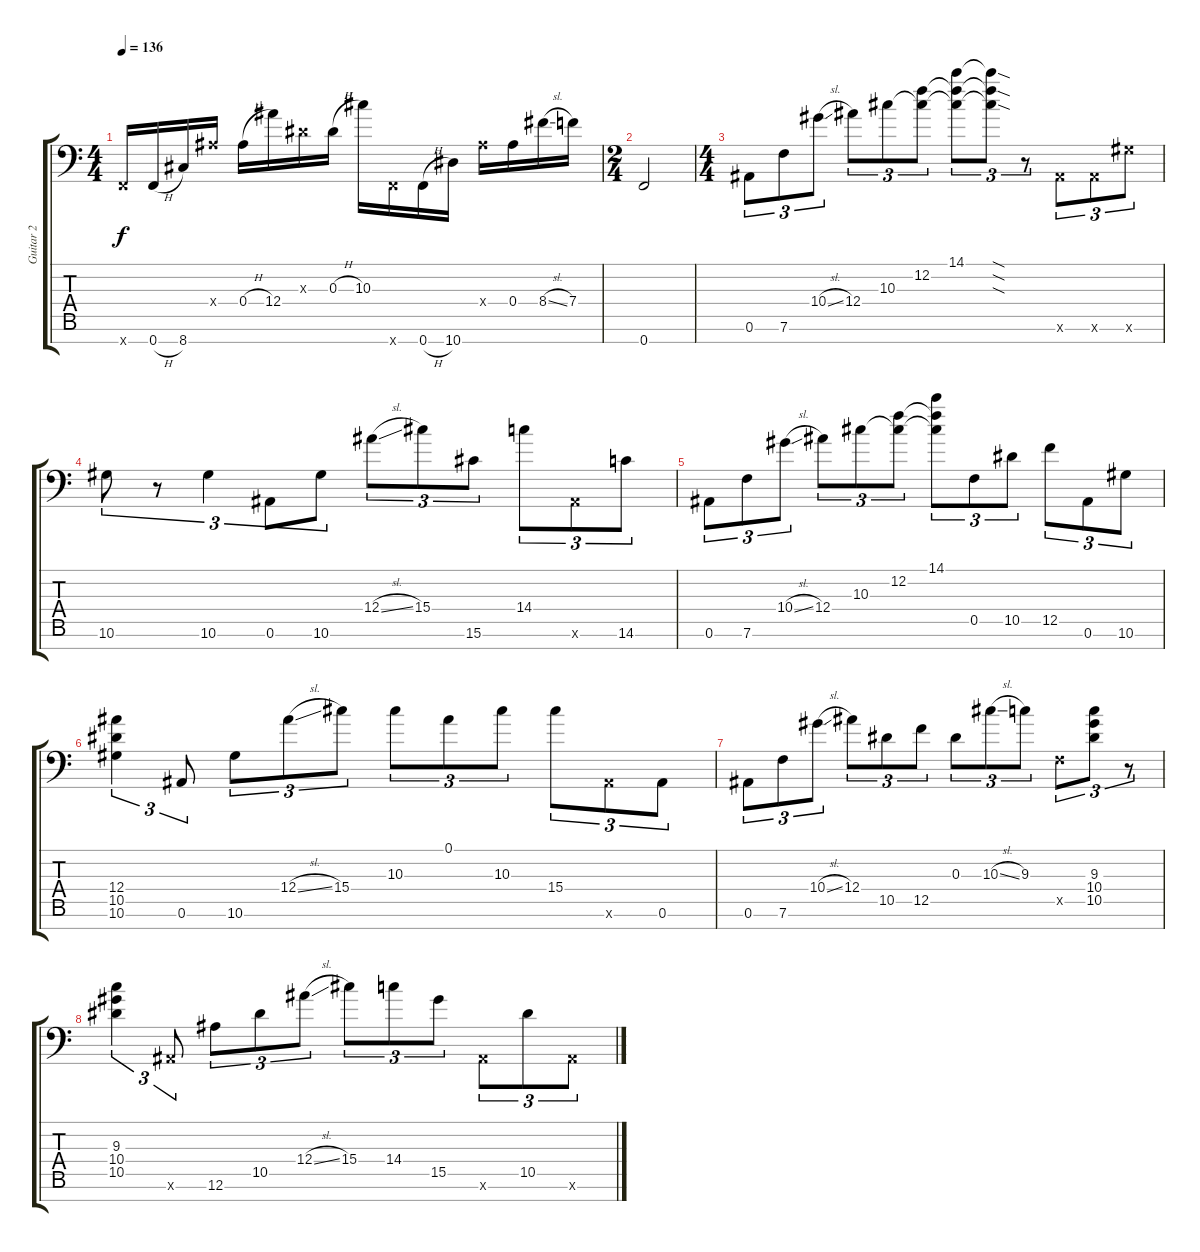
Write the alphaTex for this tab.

\track ("Guitar 2" "Guitar 2") {instrument distortionguitar}
\staff {score tabs}
\tuning (Bb3 F3 Eb3 Bb2 F2 Bb1 F1) {hide}
\ts (4 4)
\tempo 136
\clef f4
\ks c
0.7{x}.16{dy f} 0.7{h}.16 8.7.16 0.4{x}.16 0.4{h}.16 12.4.16 0.3{x}.16 0.3{h}.16 10.3.16 0.7{x}.16 0.7{h}.16 10.7.16 0.4{x}.16 0.4.16 8.4{sl}.16 7.4.16 |
\ts (2 4)
0.7.2 |
\ts (4 4)
0.6.8{tu (3 2)} 7.6.8{tu (3 2)} 10.4{sl}.8{tu (3 2)} 12.4.8{tu (3 2)} 10.3.8{tu (3 2)} (12.2 10.3{t}).8{tu (3 2)} (14.1 12.2{t} 10.3{t}).8{tu (3 2)} (14.1{sod t} 12.2{sod t} 10.3{sod t}).8{tu (3 2)} r.8{tu (3 2)} 0.6{x}.8{tu (3 2)} 0.6{x}.8{tu (3 2)} 10.6{x}.8{tu (3 2)} |
10.6.8{tu (3 2)} r.8{tu (3 2)} 10.6.4{tu (3 2)} 0.6.8{tu (3 2)} 10.6.8{tu (3 2)} 12.4{sl}.8{tu (3 2)} 15.4.8{tu (3 2)} 15.6.8{tu (3 2)} 14.4.8{tu (3 2)} 0.6{x}.8{tu (3 2)} 14.6.8{tu (3 2)} |
0.6.8{tu (3 2)} 7.6.8{tu (3 2)} 10.4{sl}.8{tu (3 2)} 12.4.8{tu (3 2)} 10.3.8{tu (3 2)} (12.2 10.3{t}).8{tu (3 2)} (14.1 12.2{t} 10.3{t}).8{tu (3 2)} 0.5.8{tu (3 2)} 10.5.8{tu (3 2)} 12.5.8{tu (3 2)} 0.6.8{tu (3 2)} 10.6.8{tu (3 2)} |
(12.4 10.5 10.6).4{tu (3 2)} 0.6.8{tu (3 2)} 10.6.8{tu (3 2)} 12.4{sl}.8{tu (3 2)} 15.4.8{tu (3 2)} 10.3.8{tu (3 2)} 0.1.8{tu (3 2)} 10.3.8{tu (3 2)} 15.4.8{tu (3 2)} 0.6{x}.8{tu (3 2)} 0.6.8{tu (3 2)} |
0.6.8{tu (3 2)} 7.6.8{tu (3 2)} 10.4{sl}.8{tu (3 2)} 12.4.8{tu (3 2)} 10.5.8{tu (3 2)} 12.5.8{tu (3 2)} 0.3.8{tu (3 2)} 10.3{sl}.8{tu (3 2)} 9.3.8{tu (3 2)} 0.5{x}.8{tu (3 2)} (9.3 10.4 10.5).8{tu (3 2)} r.8{tu (3 2)} |
(9.3 10.4 10.5).4{tu (3 2)} 0.6{x}.8{tu (3 2)} 12.6.8{tu (3 2)} 10.5.8{tu (3 2)} 12.4{sl}.8{tu (3 2)} 15.4.8{tu (3 2)} 14.4.8{tu (3 2)} 15.5.8{tu (3 2)} 0.6{x}.8{tu (3 2)} 10.5.8{tu (3 2)} 0.6{x}.8{tu (3 2)}
